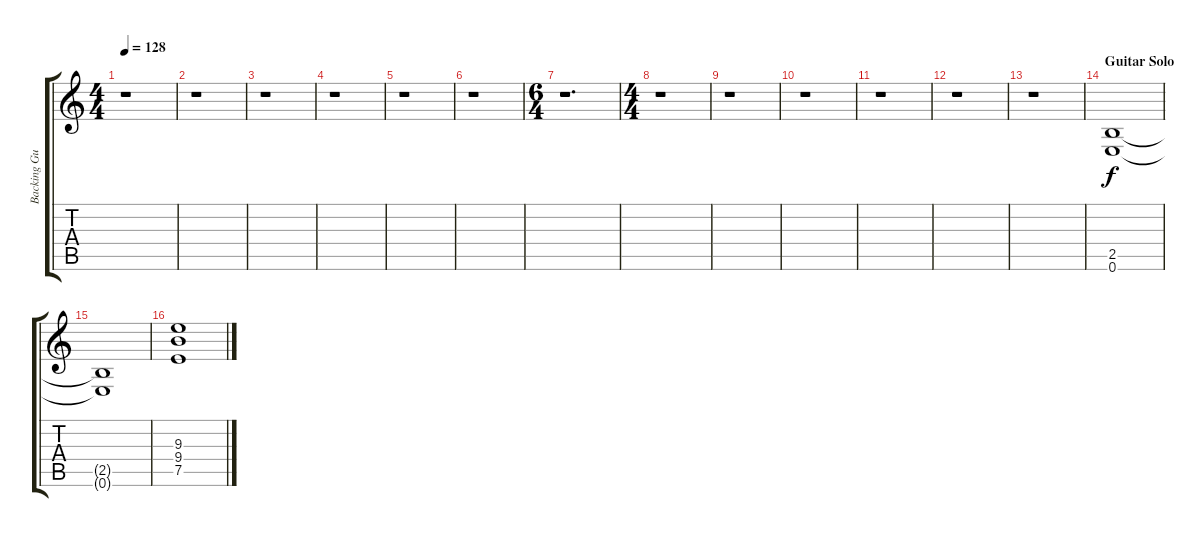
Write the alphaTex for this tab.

\track ("Backing Guitar 1" "Backing Gu") {instrument overdrivenguitar}
\staff {score tabs}
\tuning (E4 B3 G3 D3 A2 E2) {hide}
\ts (4 4)
\tempo 128
\clef g2
\ks c
r.1{dy f} |
r.1 |
r.1 |
r.1 |
r.1 |
r.1 |
\ts (6 4)
r.1{d} |
\ts (4 4)
r.1 |
r.1 |
r.1 |
r.1 |
r.1 |
r.1 |
\section ("" "Guitar Solo")
(2.5 0.6).1 |
(2.5{t} 0.6{t}).1 |
(9.3 9.4 7.5).1
